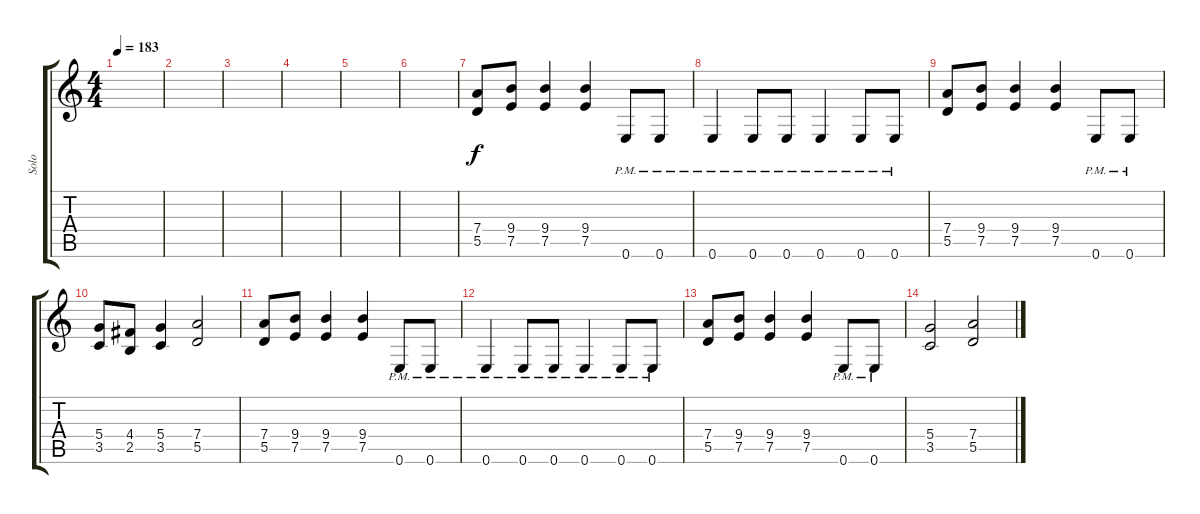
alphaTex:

\track ("Solo" "Solo") {instrument distortionguitar}
\staff {score tabs}
\tuning (E4 B3 G3 D3 A2 E2) {hide}
\ts (4 4)
\tempo 183
\clef g2
\ks c
|
|
|
|
|
|
(7.4 5.5).8 (9.4 7.5).8 (9.4 7.5).4 (9.4 7.5).4 0.6{pm}.8 0.6{pm}.8 |
0.6{pm}.4 0.6{pm}.8 0.6{pm}.8 0.6{pm}.4 0.6{pm}.8 0.6{pm}.8 |
(7.4 5.5).8 (9.4 7.5).8 (9.4 7.5).4 (9.4 7.5).4 0.6{pm}.8 0.6{pm}.8 |
(5.4 3.5).8 (4.4 2.5).8 (5.4 3.5).4 (7.4 5.5).2 |
(7.4 5.5).8 (9.4 7.5).8 (9.4 7.5).4 (9.4 7.5).4 0.6{pm}.8 0.6{pm}.8 |
0.6{pm}.4 0.6{pm}.8 0.6{pm}.8 0.6{pm}.4 0.6{pm}.8 0.6{pm}.8 |
(7.4 5.5).8 (9.4 7.5).8 (9.4 7.5).4 (9.4 7.5).4 0.6{pm}.8 0.6{pm}.8 |
(5.4 3.5).2 (7.4 5.5).2
